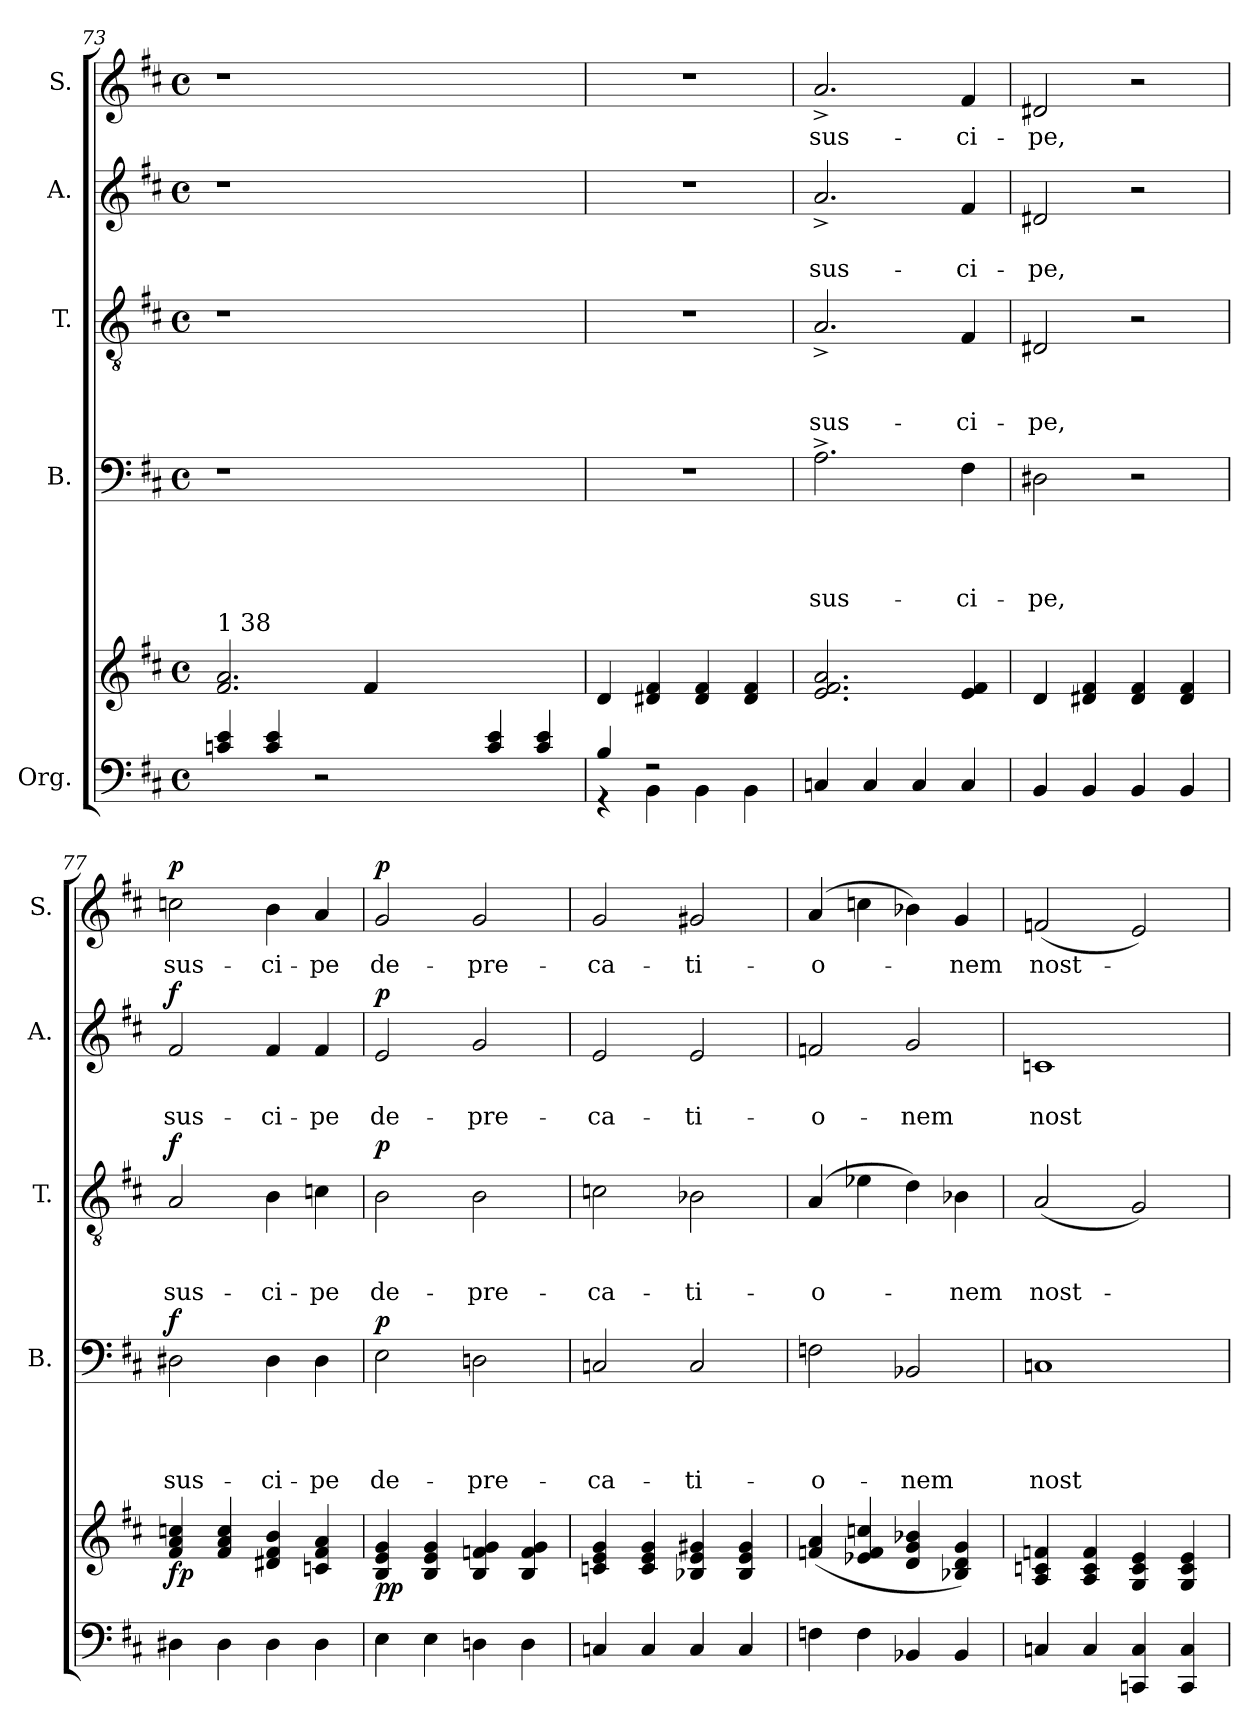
**kern	**kern	**dynam	**kern	**text	**text	**text	**text	**dynam	**kern	**text	**text	**text	**dynam	**kern	**text	**text	**dynam	**kern	**text	**dynam
*part5	*part5	*part5	*part4	*part4	*part4	*part4	*part4	*part4	*part3	*part3	*part3	*part3	*part3	*part2	*part2	*part2	*part2	*part1	*part1	*part1
*staff6	*staff5	*staff5/6	*staff4	*staff4	*staff4	*staff4	*staff4	*staff4	*staff3	*staff3	*staff3	*staff3	*staff3	*staff2	*staff2	*staff2	*staff2	*staff1	*staff1	*staff1
*I"Org.	*	*	*I"B.	*	*	*	*	*	*I"T.	*	*	*	*	*I"A.	*	*	*	*I"S.	*	*
*	*	*	*I'B.	*	*	*	*	*	*I'T.	*	*	*	*	*I'A.	*	*	*	*I'S.	*	*
!!LO:PB:g=z
*clefF4	*clefG2	*	*clefF4	*	*	*	*	*	*clefGv2	*	*	*	*	*clefG2	*	*	*	*clefG2	*	*
*k[f#c#]	*k[f#c#]	*	*k[f#c#]	*	*	*	*	*	*k[f#c#]	*	*	*	*	*k[f#c#]	*	*	*	*k[f#c#]	*	*
*D:	*D:	*	*D:	*	*	*	*	*	*D:	*	*	*	*	*D:	*	*	*	*D:	*	*
*M4/4	*M4/4	*	*M4/4	*	*	*	*	*	*M4/4	*	*	*	*	*M4/4	*	*	*	*M4/4	*	*
*met(c)	*met(c)	*	*met(c)	*	*	*	*	*	*met(c)	*	*	*	*	*met(c)	*	*	*	*met(c)	*	*
=73	=73	=73	=73	=73	=73	=73	=73	=73	=73	=73	=73	=73	=73	=73	=73	=73	=73	=73	=73	=73
!	!LO:TX:a:t=1 38	!	!	!	!	!	!	!	!	!	!	!	!	!	!	!	!	!	!	!
4cn/ 4e/	2.f#/ 2.a/	.	1r	.	.	.	.	.	1r	.	.	.	.	1r	.	.	.	1r	.	.
4c/ 4e/	.	.	.	.	.	.	.	.	.	.	.	.	.	.	.	.	.	.	.	.
2r	.	.	.	.	.	.	.	.	.	.	.	.	.	.	.	.	.	.	.	.
.	4f#/	.	.	.	.	.	.	.	.	.	.	.	.	.	.	.	.	.	.	.
2ryy	1ryy	.	1ryy	.	.	.	.	.	1ryy	.	.	.	.	1ryy	.	.	.	1ryy	.	.
4c/ 4e/	.	.	.	.	.	.	.	.	.	.	.	.	.	.	.	.	.	.	.	.
4c/ 4e/	.	.	.	.	.	.	.	.	.	.	.	.	.	.	.	.	.	.	.	.
=74	=74	=74	=74	=74	=74	=74	=74	=74	=74	=74	=74	=74	=74	=74	=74	=74	=74	=74	=74	=74
*^	*	*	*	*	*	*	*	*	*	*	*	*	*	*	*	*	*	*	*	*
4B/	4rGG	4d/	.	1r	.	.	.	.	.	1r	.	.	.	.	1r	.	.	.	1r	.	.
2r	4BB\	4d#X/ 4f#/	.	.	.	.	.	.	.	.	.	.	.	.	.	.	.	.	.	.	.
.	4BB\	4d#/ 4f#/	.	.	.	.	.	.	.	.	.	.	.	.	.	.	.	.	.	.	.
4ryy	4BB\	4d#/ 4f#/	.	.	.	.	.	.	.	.	.	.	.	.	.	.	.	.	.	.	.
=75	=75	=75	=75	=75	=75	=75	=75	=75	=75	=75	=75	=75	=75	=75	=75	=75	=75	=75	=75	=75	=75
!	!	!	!	!	!	!	!	!LO:LY:b	!	!	!	!	!LO:LY:b	!	!	!	!LO:LY:b	!	!	!LO:LY:b	!
*v	*v	*	*	*	*	*	*	*	*	*	*	*	*	*	*	*	*	*	*	*	*
4Cn/	2.e/ 2.f#/ 2.a/	.	2.A^>\	.	.	.	sus-	.	2.A^</	.	.	sus-	.	2.a^</	.	sus-	.	2.a^</	sus-	.
4C/	.	.	.	.	.	.	.	.	.	.	.	.	.	.	.	.	.	.	.	.
4C/	.	.	.	.	.	.	.	.	.	.	.	.	.	.	.	.	.	.	.	.
!	!	!	!	!	!	!	!LO:LY:b	!	!	!	!	!LO:LY:b	!	!	!	!LO:LY:b	!	!	!LO:LY:b	!
4C/	4e/ 4f#/	.	4F#\	.	.	.	-ci-	.	4F#/	.	.	-ci-	.	4f#/	.	-ci-	.	4f#/	-ci-	.
=76	=76	=76	=76	=76	=76	=76	=76	=76	=76	=76	=76	=76	=76	=76	=76	=76	=76	=76	=76	=76
!	!	!	!	!	!	!	!LO:LY:b	!	!	!	!	!LO:LY:b	!	!	!	!LO:LY:b	!	!	!LO:LY:b	!
4BB/	4d/	.	2D#X\	.	.	.	-pe,	.	2D#X/	.	.	-pe,	.	2d#X/	.	-pe,	.	2d#X/	-pe,	.
4BB/	4d#X/ 4f#/	.	.	.	.	.	.	.	.	.	.	.	.	.	.	.	.	.	.	.
4BB/	4d#/ 4f#/	.	2r	.	.	.	.	.	2r	.	.	.	.	2r	.	.	.	2r	.	.
4BB/	4d#/ 4f#/	.	.	.	.	.	.	.	.	.	.	.	.	.	.	.	.	.	.	.
=77	=77	=77	=77	=77	=77	=77	=77	=77	=77	=77	=77	=77	=77	=77	=77	=77	=77	=77	=77	=77
!	!	!LO:DY:b	!	!	!	!	!LO:LY:b	!LO:DY:a	!	!	!	!LO:LY:b	!LO:DY:a	!	!	!LO:LY:b	!LO:DY:a	!	!LO:LY:b	!LO:DY:a
4D#X\	4f#/ 4a/ 4ccn/	fp	2D#X\	.	.	.	sus-	f	2A/	.	.	sus-	f	2f#/	.	sus-	f	2ccn\	sus-	p
4D#\	4f#/ 4a/ 4cc/	.	.	.	.	.	.	.	.	.	.	.	.	.	.	.	.	.	.	.
!	!	!	!	!	!	!	!LO:LY:b	!	!	!	!	!LO:LY:b	!	!	!	!LO:LY:b	!	!	!LO:LY:b	!
4D#\	4d#X/ 4f#/ 4b/	.	4D#\	.	.	.	-ci-	.	4B\	.	.	-ci-	.	4f#/	.	-ci-	.	4b\	-ci-	.
!	!	!	!	!	!	!	!LO:LY:b	!	!	!	!	!LO:LY:b	!	!	!	!LO:LY:b	!	!	!LO:LY:b	!
4D#\	4cn/ 4f#/ 4a/	.	4D#\	.	.	.	-pe	.	4cn\	.	.	-pe	.	4f#/	.	-pe	.	4a/	-pe	.
=78	=78	=78	=78	=78	=78	=78	=78	=78	=78	=78	=78	=78	=78	=78	=78	=78	=78	=78	=78	=78
!	!	!LO:DY:b	!	!	!	!	!LO:LY:b	!LO:DY:a	!	!	!	!LO:LY:b	!LO:DY:a	!	!	!LO:LY:b	!LO:DY:a	!	!LO:LY:b	!LO:DY:a
4E\	4B/ 4e/ 4g/	pp	2E\	.	.	.	de-	p	2B\	.	.	de-	p	2e/	.	de-	p	2g/	de-	p
4E\	4B/ 4e/ 4g/	.	.	.	.	.	.	.	.	.	.	.	.	.	.	.	.	.	.	.
!	!	!	!	!	!	!	!LO:LY:b	!	!	!	!	!LO:LY:b	!	!	!	!LO:LY:b	!	!	!LO:LY:b	!
4Dn\	4B/ 4fn/ 4g/	.	2Dn\	.	.	.	-pre-	.	2B\	.	.	-pre-	.	2g/	.	-pre-	.	2g/	-pre-	.
4D\	4B/ 4f/ 4g/	.	.	.	.	.	.	.	.	.	.	.	.	.	.	.	.	.	.	.
=79	=79	=79	=79	=79	=79	=79	=79	=79	=79	=79	=79	=79	=79	=79	=79	=79	=79	=79	=79	=79
!	!	!	!	!	!	!	!LO:LY:b	!	!	!	!	!LO:LY:b	!	!	!	!LO:LY:b	!	!	!LO:LY:b	!
4Cn/	4cn/ 4e/ 4g/	.	2Cn/	.	.	.	-ca-	.	2cn\	.	.	-ca-	.	2e/	.	-ca-	.	2g/	-ca-	.
4C/	4c/ 4e/ 4g/	.	.	.	.	.	.	.	.	.	.	.	.	.	.	.	.	.	.	.
!	!	!	!	!	!	!	!LO:LY:b	!	!	!	!	!LO:LY:b	!	!	!	!LO:LY:b	!	!	!LO:LY:b	!
4C/	4B-X/ 4e/ 4g#X/	.	2C/	.	.	.	-ti-	.	2B-X\	.	.	-ti-	.	2e/	.	-ti-	.	2g#X/	-ti-	.
4C/	4B-/ 4e/ 4g#/	.	.	.	.	.	.	.	.	.	.	.	.	.	.	.	.	.	.	.
=80	=80	=80	=80	=80	=80	=80	=80	=80	=80	=80	=80	=80	=80	=80	=80	=80	=80	=80	=80	=80
!	!	!	!	!	!	!	!LO:LY:b	!	!	!	!	!LO:LY:b	!	!	!	!LO:LY:b	!	!	!LO:LY:b	!
4Fn\	(<4fn/ 4a/	.	2Fn\	.	.	.	-o-	.	(4A/	.	.	-o-	.	2fn/	.	-o-	.	(4a/	-o-	.
4F\	4e-X/ 4f/ 4ccn/	.	.	.	.	.	.	.	4e-X\	.	.	.	.	.	.	.	.	4ccn\	.	.
!	!	!	!	!	!	!	!LO:LY:b	!	!	!	!	!	!	!	!	!LO:LY:b	!	!	!	!
4BB-X/	4d/ 4g/ 4b-X/	.	2BB-X/	.	.	.	-nem	.	4d\)	.	.	.	.	2g/	.	-nem	.	4b-X\)	.	.
!	!	!	!	!	!	!	!	!	!	!	!	!LO:LY:b	!	!	!	!	!	!	!LO:LY:b	!
4BB-/	4B-X/ 4d/ 4g/)	.	.	.	.	.	.	.	4B-X\	.	.	-nem	.	.	.	.	.	4g/	-nem	.
=81	=81	=81	=81	=81	=81	=81	=81	=81	=81	=81	=81	=81	=81	=81	=81	=81	=81	=81	=81	=81
!	!	!	!	!	!	!	!LO:LY:b	!	!	!	!	!LO:LY:b	!	!	!	!LO:LY:b	!	!	!LO:LY:b	!
4Cn/	4A/ 4cn/ 4fn/	.	1Cn	.	.	.	nost-	.	(<2A/	.	.	nost-	.	1cn	.	nost-	.	(<2fn/	nost-	.
4C/	4A/ 4c/ 4f/	.	.	.	.	.	.	.	.	.	.	.	.	.	.	.	.	.	.	.
4CCn/ 4C/	4G/ 4c/ 4e/	.	.	.	.	.	.	.	2G/)	.	.	.	.	.	.	.	.	2e/)	.	.
4CC/ 4C/	4G/ 4c/ 4e/	.	.	.	.	.	.	.	.	.	.	.	.	.	.	.	.	.	.	.
=	=	=	=	=	=	=	=	=	=	=	=	=	=	=	=	=	=	=	=	=
*-	*-	*-	*-	*-	*-	*-	*-	*-	*-	*-	*-	*-	*-	*-	*-	*-	*-	*-	*-	*-
